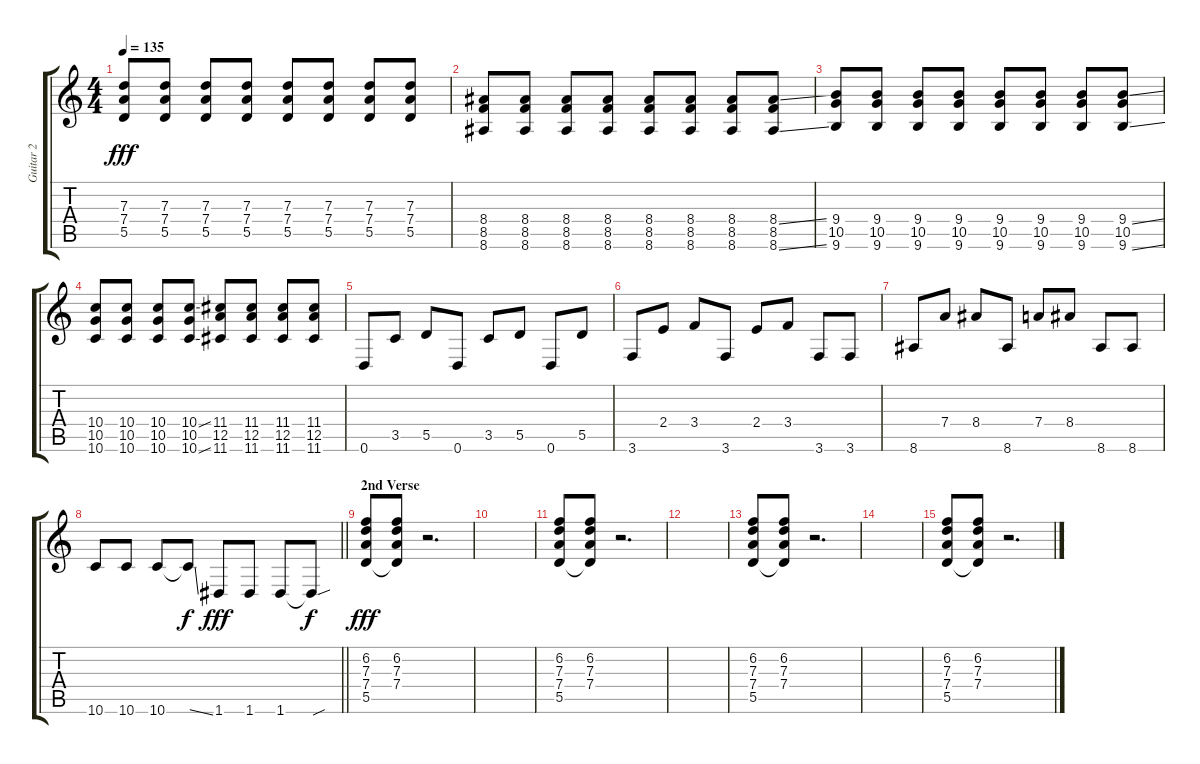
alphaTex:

\track ("Guitar 2" "Guitar 2") {instrument overdrivenguitar}
\staff {score tabs}
\tuning (E4 B3 G3 D3 A2 D2) {hide}
\ts (4 4)
\tempo 135
\clef g2
\ks c
(7.3 7.4 5.5).8{dy fff} (7.3 7.4 5.5).8 (7.3 7.4 5.5).8 (7.3 7.4 5.5).8 (7.3 7.4 5.5).8 (7.3 7.4 5.5).8 (7.3 7.4 5.5).8 (7.3 7.4 5.5).8 |
(8.4 8.5 8.6).8 (8.4 8.5 8.6).8 (8.4 8.5 8.6).8 (8.4 8.5 8.6).8 (8.4 8.5 8.6).8 (8.4 8.5 8.6).8 (8.4 8.5 8.6).8 (8.4{ss} 8.5 8.6{ss}).8 |
(9.4 10.5 9.6).8 (9.4 10.5 9.6).8 (9.4 10.5 9.6).8 (9.4 10.5 9.6).8 (9.4 10.5 9.6).8 (9.4 10.5 9.6).8 (9.4 10.5 9.6).8 (9.4{ss} 10.5 9.6{ss}).8 |
(10.4 10.5 10.6).8 (10.4 10.5 10.6).8 (10.4 10.5 10.6).8 (10.4{ss} 10.5 10.6{ss}).8 (11.4 12.5 11.6).8 (11.4 12.5 11.6).8 (11.4 12.5 11.6).8 (11.4 12.5 11.6).8 |
0.6.8 3.5.8 5.5.8 0.6.8 3.5.8 5.5.8 0.6.8 5.5.8 |
3.6.8 2.4.8 3.4.8 3.6.8 2.4.8 3.4.8 3.6.8 3.6.8 |
8.6.8 7.4.8 8.4.8 8.6.8 7.4.8 8.4.8 8.6.8 8.6.8 |
\barLineRight lightlight
10.6.8 10.6.8 10.6.8 10.6{ss t}.8{dy f} 1.6.8{dy fff} 1.6.8 1.6.8 1.6{sou t}.8{dy f} |
\section ("" "2nd Verse")
(6.2 7.3 7.4 5.5).8{dy fff} (6.2 7.3 7.4 5.5{t}).8 r.2{d} |
|
(6.2 7.3 7.4 5.5).8 (6.2 7.3 7.4 5.5{t}).8 r.2{d} |
|
(6.2 7.3 7.4 5.5).8 (6.2 7.3 7.4 5.5{t}).8 r.2{d} |
|
(6.2 7.3 7.4 5.5).8 (6.2 7.3 7.4 5.5{t}).8 r.2{d}
